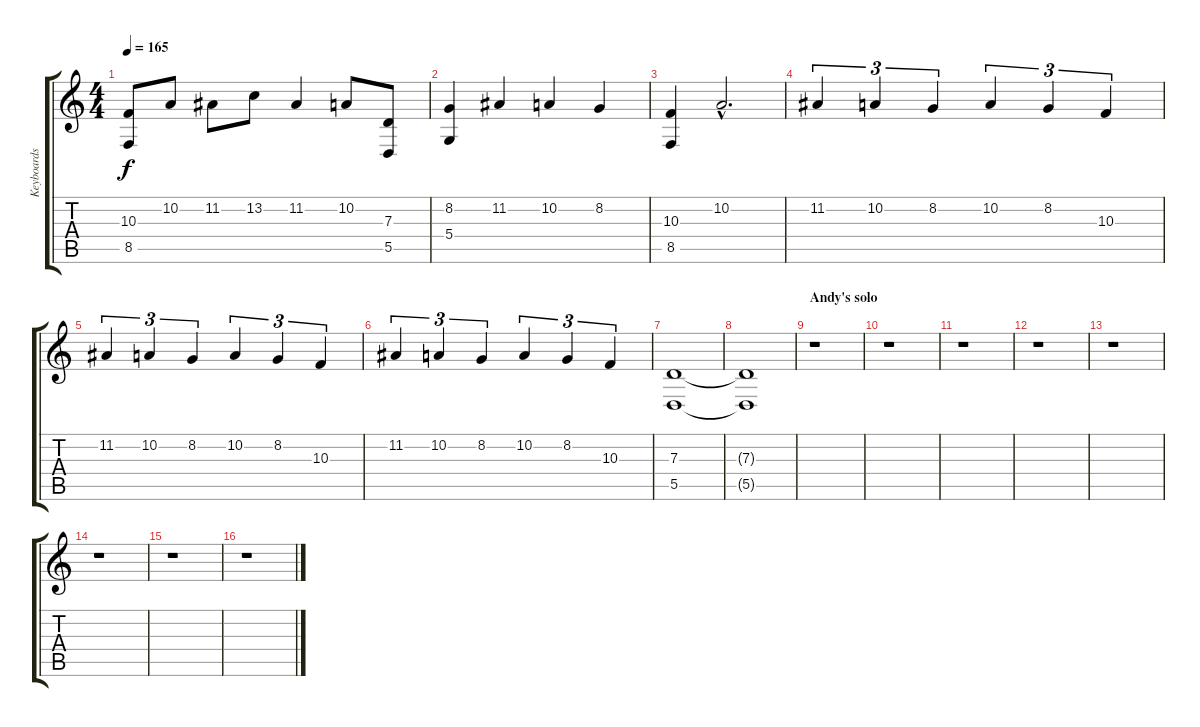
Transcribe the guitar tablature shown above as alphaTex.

\track ("Keyboards" "Keyboards") {instrument harpsichord}
\staff {score tabs}
\tuning (E4 B3 G3 D3 A2 E2) {hide}
\ts (4 4)
\tempo 165
\clef g2
\ks c
(10.3 8.5).8{dy f} 10.2.8 11.2.8 13.2.8 11.2.4 10.2.8 (7.3 5.5).8 |
(8.2 5.4).4 11.2.4 10.2.4 8.2.4 |
(10.3 8.5).4 10.2{hac}.2{d} |
11.2.4{tu (3 2)} 10.2.4{tu (3 2)} 8.2.4{tu (3 2)} 10.2.4{tu (3 2)} 8.2.4{tu (3 2)} 10.3.4{tu (3 2)} |
11.2.4{tu (3 2)} 10.2.4{tu (3 2)} 8.2.4{tu (3 2)} 10.2.4{tu (3 2)} 8.2.4{tu (3 2)} 10.3.4{tu (3 2)} |
11.2.4{tu (3 2)} 10.2.4{tu (3 2)} 8.2.4{tu (3 2)} 10.2.4{tu (3 2)} 8.2.4{tu (3 2)} 10.3.4{tu (3 2)} |
(7.3 5.5).1 |
(7.3{t} 5.5{t}).1 |
\section ("" "Andy's solo")
r.1 |
r.1 |
r.1 |
r.1 |
r.1 |
r.1 |
r.1 |
r.1
